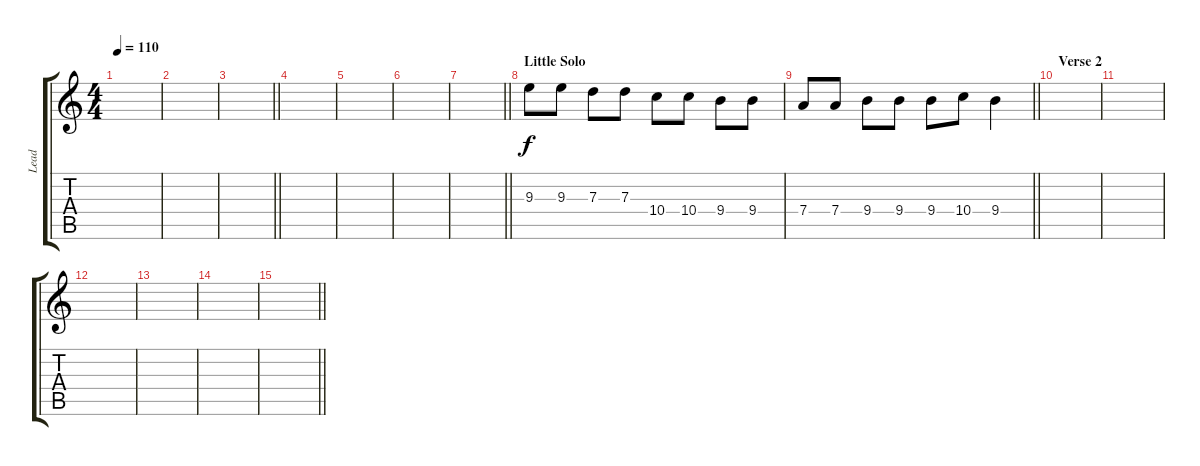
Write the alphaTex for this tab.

\track ("Lead" "Lead") {instrument overdrivenguitar}
\staff {score tabs}
\tuning (E4 B3 G3 D3 A2 E2) {hide}
\ts (4 4)
\tempo 110
\clef g2
\ks c
|
|
\barLineRight lightlight
|
|
|
|
\barLineRight lightlight
|
\section ("" "Little Solo")
9.3.8 9.3.8 7.3.8 7.3.8 10.4.8 10.4.8 9.4.8 9.4.8 |
\barLineRight lightlight
7.4.8 7.4.8 9.4.8 9.4.8 9.4.8 10.4.8 9.4.4 |
\section ("" "Verse 2")
|
|
|
|
|
\barLineRight lightlight
